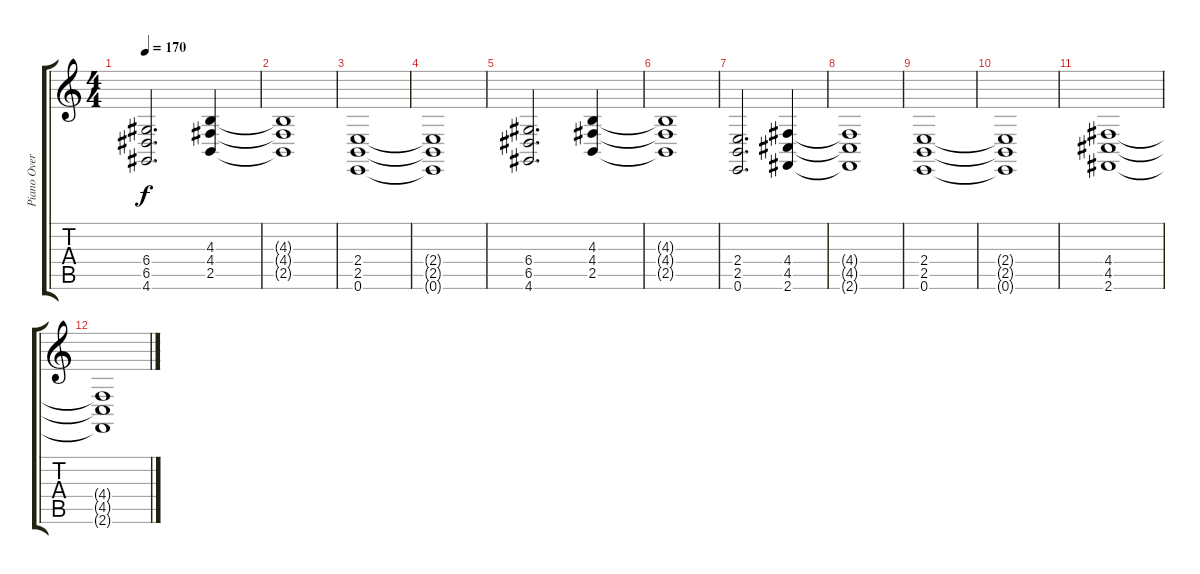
\track ("Piano Overdub" "Piano Over") {instrument electricgrandpiano}
\staff {score tabs}
\tuning (E4 B3 G3 D3 A2 E2) {hide}
\ts (4 4)
\tempo 170
\clef g2
\ks c
(6.4 6.5 4.6).2{d dy f} (4.3 4.4 2.5).4 |
(4.3{t} 4.4{t} 2.5{t}).1 |
(2.4 2.5 0.6).1 |
(2.4{t} 2.5{t} 0.6{t}).1 |
(6.4 6.5 4.6).2{d} (4.3 4.4 2.5).4 |
(4.3{t} 4.4{t} 2.5{t}).1 |
(2.4 2.5 0.6).2{d} (4.4 4.5 2.6).4 |
(4.4{t} 4.5{t} 2.6{t}).1 |
(2.4 2.5 0.6).1 |
(2.4{t} 2.5{t} 0.6{t}).1 |
(4.4 4.5 2.6).1 |
(4.4{t} 4.5{t} 2.6{t}).1
